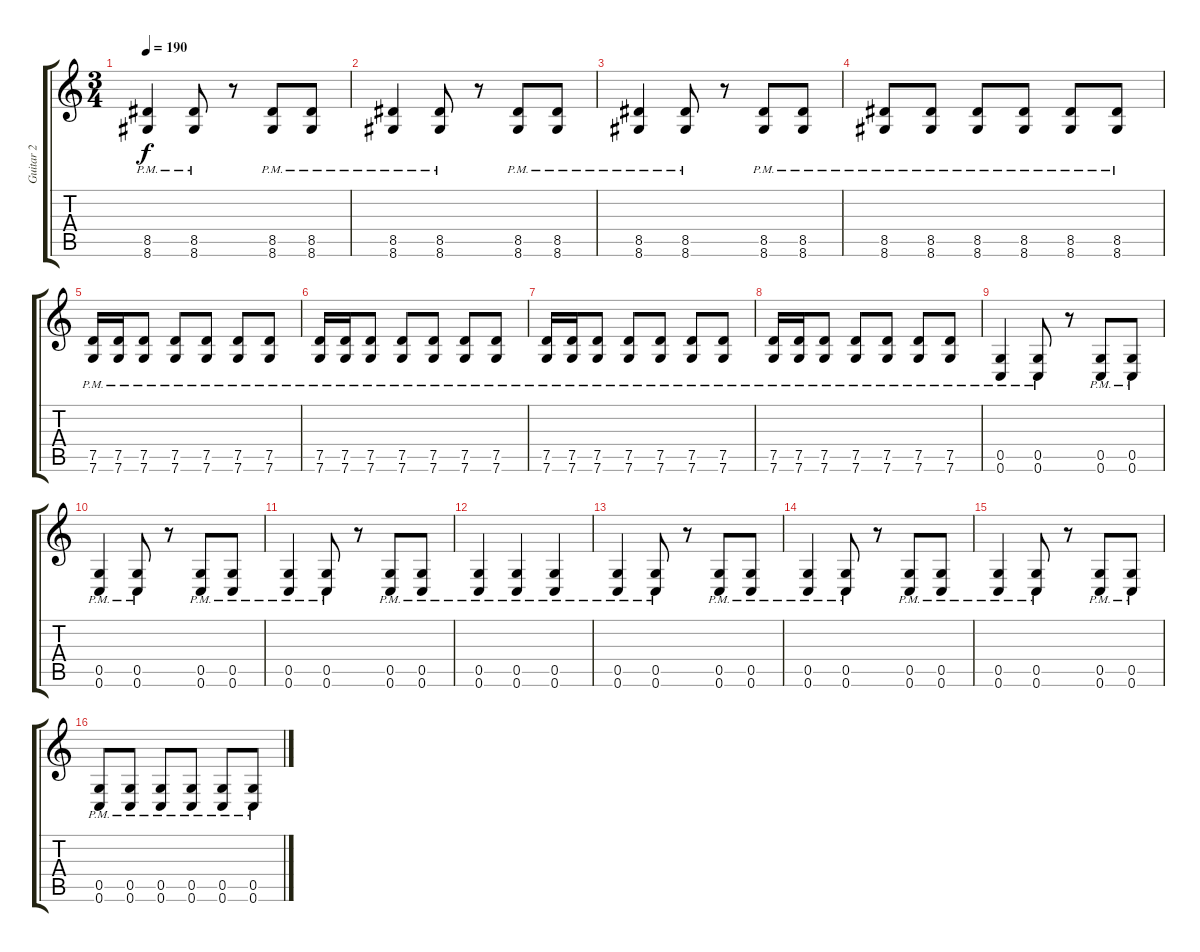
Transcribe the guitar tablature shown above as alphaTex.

\track ("Guitar 2" "Guitar 2") {instrument distortionguitar}
\staff {score tabs}
\tuning (D4 A3 F3 C3 G2 C2) {hide}
\ts (3 4)
\tempo 190
\clef g2
\ks c
(8.5{pm} 8.6{pm}).4{dy f} (8.5{pm} 8.6{pm}).8 r.8 (8.5{pm} 8.6{pm}).8 (8.5{pm} 8.6{pm}).8 |
(8.5{pm} 8.6{pm}).4 (8.5{pm} 8.6{pm}).8 r.8 (8.5{pm} 8.6{pm}).8 (8.5{pm} 8.6{pm}).8 |
(8.5{pm} 8.6{pm}).4 (8.5{pm} 8.6{pm}).8 r.8 (8.5{pm} 8.6{pm}).8 (8.5{pm} 8.6{pm}).8 |
(8.5{pm} 8.6{pm}).8 (8.5{pm} 8.6{pm}).8 (8.5{pm} 8.6{pm}).8 (8.5{pm} 8.6{pm}).8 (8.5{pm} 8.6{pm}).8 (8.5{pm} 8.6{pm}).8 |
(7.5{pm} 7.6{pm}).16 (7.5{pm} 7.6{pm}).16 (7.5{pm} 7.6{pm}).8 (7.5{pm} 7.6{pm}).8 (7.5{pm} 7.6{pm}).8 (7.5{pm} 7.6{pm}).8 (7.5{pm} 7.6{pm}).8 |
(7.5{pm} 7.6{pm}).16 (7.5{pm} 7.6{pm}).16 (7.5{pm} 7.6{pm}).8 (7.5{pm} 7.6{pm}).8 (7.5{pm} 7.6{pm}).8 (7.5{pm} 7.6{pm}).8 (7.5{pm} 7.6{pm}).8 |
(7.5{pm} 7.6{pm}).16 (7.5{pm} 7.6{pm}).16 (7.5{pm} 7.6{pm}).8 (7.5{pm} 7.6{pm}).8 (7.5{pm} 7.6{pm}).8 (7.5{pm} 7.6{pm}).8 (7.5{pm} 7.6{pm}).8 |
(7.5{pm} 7.6{pm}).16 (7.5{pm} 7.6{pm}).16 (7.5{pm} 7.6{pm}).8 (7.5{pm} 7.6{pm}).8 (7.5{pm} 7.6{pm}).8 (7.5{pm} 7.6{pm}).8 (7.5{pm} 7.6{pm}).8 |
(0.5{pm} 0.6{pm}).4 (0.5{pm} 0.6{pm}).8 r.8 (0.5{pm} 0.6{pm}).8 (0.5{pm} 0.6{pm}).8 |
(0.5{pm} 0.6{pm}).4 (0.5{pm} 0.6{pm}).8 r.8 (0.5{pm} 0.6{pm}).8 (0.5{pm} 0.6{pm}).8 |
(0.5{pm} 0.6{pm}).4 (0.5{pm} 0.6{pm}).8 r.8 (0.5{pm} 0.6{pm}).8 (0.5{pm} 0.6{pm}).8 |
(0.5{pm} 0.6{pm}).4 (0.5{pm} 0.6{pm}).4 (0.5{pm} 0.6{pm}).4 |
(0.5{pm} 0.6{pm}).4 (0.5{pm} 0.6{pm}).8 r.8 (0.5{pm} 0.6{pm}).8 (0.5{pm} 0.6{pm}).8 |
(0.5{pm} 0.6{pm}).4 (0.5{pm} 0.6{pm}).8 r.8 (0.5{pm} 0.6{pm}).8 (0.5{pm} 0.6{pm}).8 |
(0.5{pm} 0.6{pm}).4 (0.5{pm} 0.6{pm}).8 r.8 (0.5{pm} 0.6{pm}).8 (0.5{pm} 0.6{pm}).8 |
(0.5{pm} 0.6{pm}).8 (0.5{pm} 0.6{pm}).8 (0.5{pm} 0.6{pm}).8 (0.5{pm} 0.6{pm}).8 (0.5{pm} 0.6{pm}).8 (0.5{pm} 0.6{pm}).8
